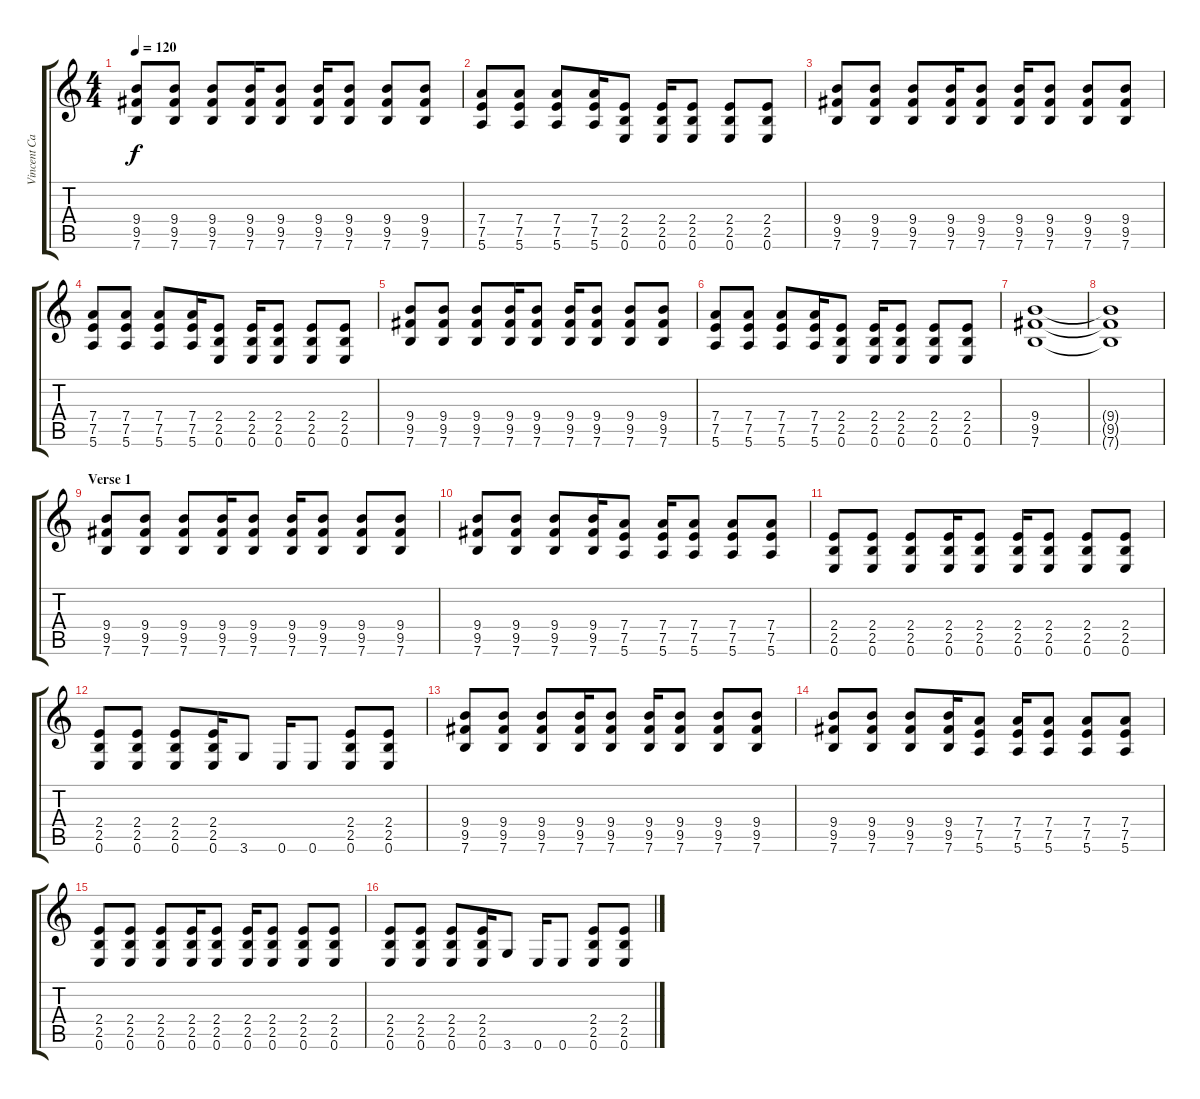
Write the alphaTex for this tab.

\track ("Vincent Cavanagh (Electric Guitar 2)" "Vincent Ca") {instrument distortionguitar}
\staff {score tabs}
\tuning (E4 B3 G3 D3 A2 E2) {hide}
\ts (4 4)
\tempo 120
\clef g2
\ks c
(9.4 9.5 7.6).8{dy f volume 12} (9.4 9.5 7.6).8 (9.4 9.5 7.6).8 (9.4 9.5 7.6).16 (9.4 9.5 7.6).8 (9.4 9.5 7.6).16 (9.4 9.5 7.6).8 (9.4 9.5 7.6).8 (9.4 9.5 7.6).8 |
(7.4 7.5 5.6).8 (7.4 7.5 5.6).8 (7.4 7.5 5.6).8 (7.4 7.5 5.6).16 (2.4 2.5 0.6).8 (2.4 2.5 0.6).16 (2.4 2.5 0.6).8 (2.4 2.5 0.6).8 (2.4 2.5 0.6).8 |
(9.4 9.5 7.6).8 (9.4 9.5 7.6).8 (9.4 9.5 7.6).8 (9.4 9.5 7.6).16 (9.4 9.5 7.6).8 (9.4 9.5 7.6).16 (9.4 9.5 7.6).8 (9.4 9.5 7.6).8 (9.4 9.5 7.6).8 |
(7.4 7.5 5.6).8 (7.4 7.5 5.6).8 (7.4 7.5 5.6).8 (7.4 7.5 5.6).16 (2.4 2.5 0.6).8 (2.4 2.5 0.6).16 (2.4 2.5 0.6).8 (2.4 2.5 0.6).8 (2.4 2.5 0.6).8 |
(9.4 9.5 7.6).8 (9.4 9.5 7.6).8 (9.4 9.5 7.6).8 (9.4 9.5 7.6).16 (9.4 9.5 7.6).8 (9.4 9.5 7.6).16 (9.4 9.5 7.6).8 (9.4 9.5 7.6).8 (9.4 9.5 7.6).8 |
(7.4 7.5 5.6).8 (7.4 7.5 5.6).8 (7.4 7.5 5.6).8 (7.4 7.5 5.6).16 (2.4 2.5 0.6).8 (2.4 2.5 0.6).16 (2.4 2.5 0.6).8 (2.4 2.5 0.6).8 (2.4 2.5 0.6).8 |
(9.4 9.5 7.6).1 |
(9.4{t} 9.5{t} 7.6{t}).1 |
\section ("" "Verse 1")
(9.4 9.5 7.6).8{volume 10} (9.4 9.5 7.6).8 (9.4 9.5 7.6).8 (9.4 9.5 7.6).16 (9.4 9.5 7.6).8 (9.4 9.5 7.6).16 (9.4 9.5 7.6).8 (9.4 9.5 7.6).8 (9.4 9.5 7.6).8 |
(9.4 9.5 7.6).8 (9.4 9.5 7.6).8 (9.4 9.5 7.6).8 (9.4 9.5 7.6).16 (7.4 7.5 5.6).8 (7.4 7.5 5.6).16 (7.4 7.5 5.6).8 (7.4 7.5 5.6).8 (7.4 7.5 5.6).8 |
(2.4 2.5 0.6).8 (2.4 2.5 0.6).8 (2.4 2.5 0.6).8 (2.4 2.5 0.6).16 (2.4 2.5 0.6).8 (2.4 2.5 0.6).16 (2.4 2.5 0.6).8 (2.4 2.5 0.6).8 (2.4 2.5 0.6).8 |
(2.4 2.5 0.6).8 (2.4 2.5 0.6).8 (2.4 2.5 0.6).8 (2.4 2.5 0.6).16 3.6.8 0.6.16 0.6.8 (2.4 2.5 0.6).8 (2.4 2.5 0.6).8 |
(9.4 9.5 7.6).8 (9.4 9.5 7.6).8 (9.4 9.5 7.6).8 (9.4 9.5 7.6).16 (9.4 9.5 7.6).8 (9.4 9.5 7.6).16 (9.4 9.5 7.6).8 (9.4 9.5 7.6).8 (9.4 9.5 7.6).8 |
(9.4 9.5 7.6).8 (9.4 9.5 7.6).8 (9.4 9.5 7.6).8 (9.4 9.5 7.6).16 (7.4 7.5 5.6).8 (7.4 7.5 5.6).16 (7.4 7.5 5.6).8 (7.4 7.5 5.6).8 (7.4 7.5 5.6).8 |
(2.4 2.5 0.6).8 (2.4 2.5 0.6).8 (2.4 2.5 0.6).8 (2.4 2.5 0.6).16 (2.4 2.5 0.6).8 (2.4 2.5 0.6).16 (2.4 2.5 0.6).8 (2.4 2.5 0.6).8 (2.4 2.5 0.6).8 |
(2.4 2.5 0.6).8 (2.4 2.5 0.6).8 (2.4 2.5 0.6).8 (2.4 2.5 0.6).16 3.6.8 0.6.16 0.6.8 (2.4 2.5 0.6).8 (2.4 2.5 0.6).8
